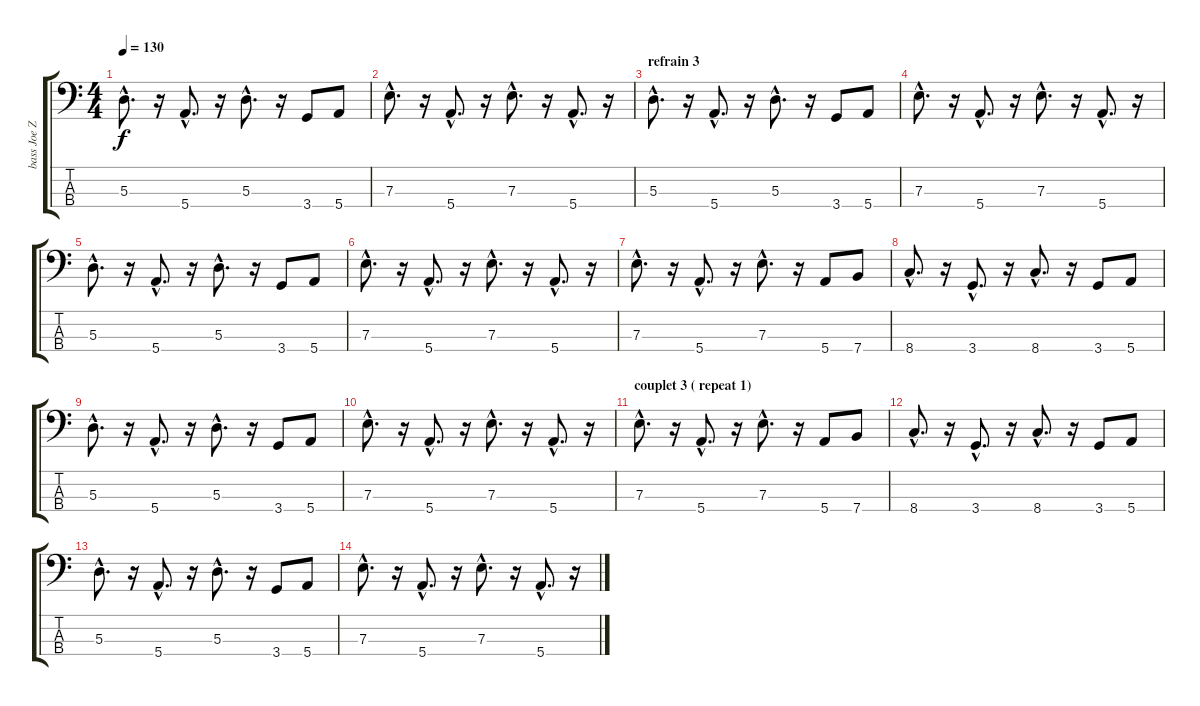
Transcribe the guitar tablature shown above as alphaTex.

\track ("bass Joe Zinkan" "bass Joe Z") {instrument electricbassfinger}
\staff {score tabs}
\tuning (G2 D2 A1 E1) {hide}
\ts (4 4)
\tempo 130
\clef f4
\ks c
5.3{hac}.8{d dy f} r.16 5.4{hac}.8{d} r.16 5.3{hac}.8{d} r.16 3.4.8 5.4.8 |
7.3{hac}.8{d} r.16 5.4{hac}.8{d} r.16 7.3{hac}.8{d} r.16 5.4{hac}.8{d} r.16 |
\section ("" "refrain 3")
5.3{hac}.8{d} r.16 5.4{hac}.8{d} r.16 5.3{hac}.8{d} r.16 3.4.8 5.4.8 |
7.3{hac}.8{d} r.16 5.4{hac}.8{d} r.16 7.3{hac}.8{d} r.16 5.4{hac}.8{d} r.16 |
5.3{hac}.8{d} r.16 5.4{hac}.8{d} r.16 5.3{hac}.8{d} r.16 3.4.8 5.4.8 |
7.3{hac}.8{d} r.16 5.4{hac}.8{d} r.16 7.3{hac}.8{d} r.16 5.4{hac}.8{d} r.16 |
7.3{hac}.8{d} r.16 5.4{hac}.8{d} r.16 7.3{hac}.8{d} r.16 5.4.8 7.4.8 |
8.4{hac}.8{d} r.16 3.4{hac}.8{d} r.16 8.4{hac}.8{d} r.16 3.4.8 5.4.8 |
5.3{hac}.8{d} r.16 5.4{hac}.8{d} r.16 5.3{hac}.8{d} r.16 3.4.8 5.4.8 |
7.3{hac}.8{d} r.16 5.4{hac}.8{d} r.16 7.3{hac}.8{d} r.16 5.4{hac}.8{d} r.16 |
\section ("" "couplet 3 ( repeat 1)")
7.3{hac}.8{d} r.16 5.4{hac}.8{d} r.16 7.3{hac}.8{d} r.16 5.4.8 7.4.8 |
8.4{hac}.8{d} r.16 3.4{hac}.8{d} r.16 8.4{hac}.8{d} r.16 3.4.8 5.4.8 |
5.3{hac}.8{d} r.16 5.4{hac}.8{d} r.16 5.3{hac}.8{d} r.16 3.4.8 5.4.8 |
7.3{hac}.8{d} r.16 5.4{hac}.8{d} r.16 7.3{hac}.8{d} r.16 5.4{hac}.8{d} r.16
